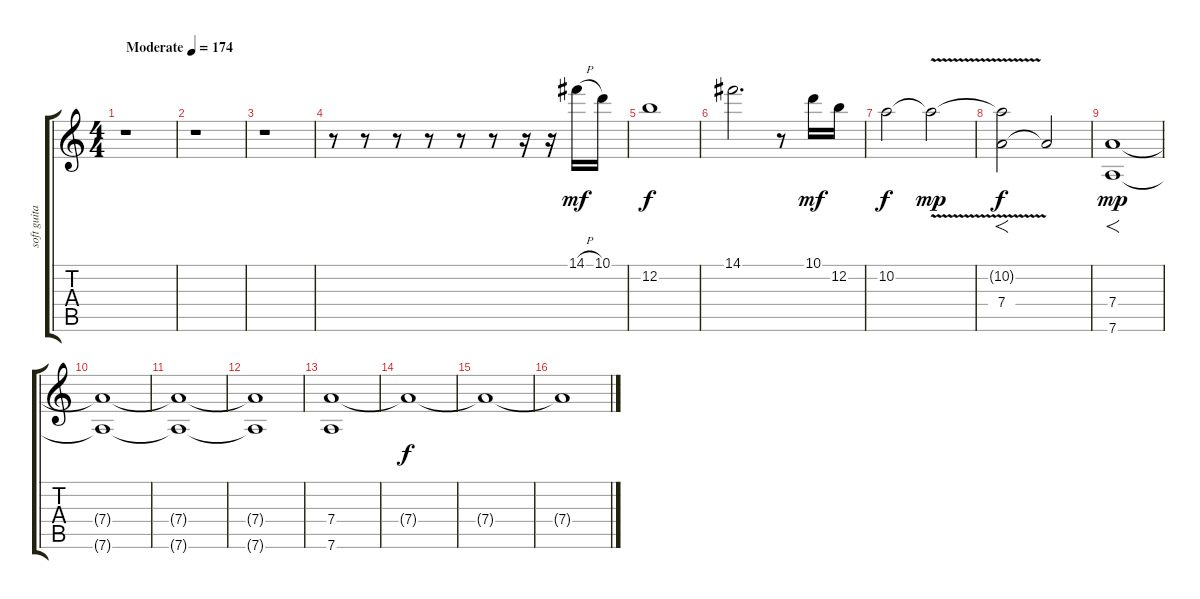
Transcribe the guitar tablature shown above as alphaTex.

\track ("soft guitar" "soft guita") {instrument distortionguitar}
\staff {score tabs}
\tuning (E4 B3 G3 D3 A2 D2) {hide}
\ts (4 4)
\tempo (174 "Moderate")
\clef g2
\ks c
r.1{dy mf instrument distortionguitar} |
r.1 |
r.1 |
r.8 r.8 r.8 r.8 r.8 r.8 r.16 r.16 14.1{h}.16 10.1.16 |
12.2.1{dy f} |
14.1.2{d} r.8 10.1.16{dy mf} 12.2.16 |
10.2.2{dy f} 10.2{v t}.2{dy mp} |
(10.2{t} 7.4).2{f dy f} 7.4{t}.2 |
(7.4 7.6).1{f dy mp} |
(7.4{t} 7.6{t}).1 |
(7.4{t} 7.6{t}).1 |
(7.4{t} 7.6{t}).1 |
(7.4 7.6).1 |
7.4{t}.1{dy f} |
7.4{t}.1 |
7.4{t}.1
